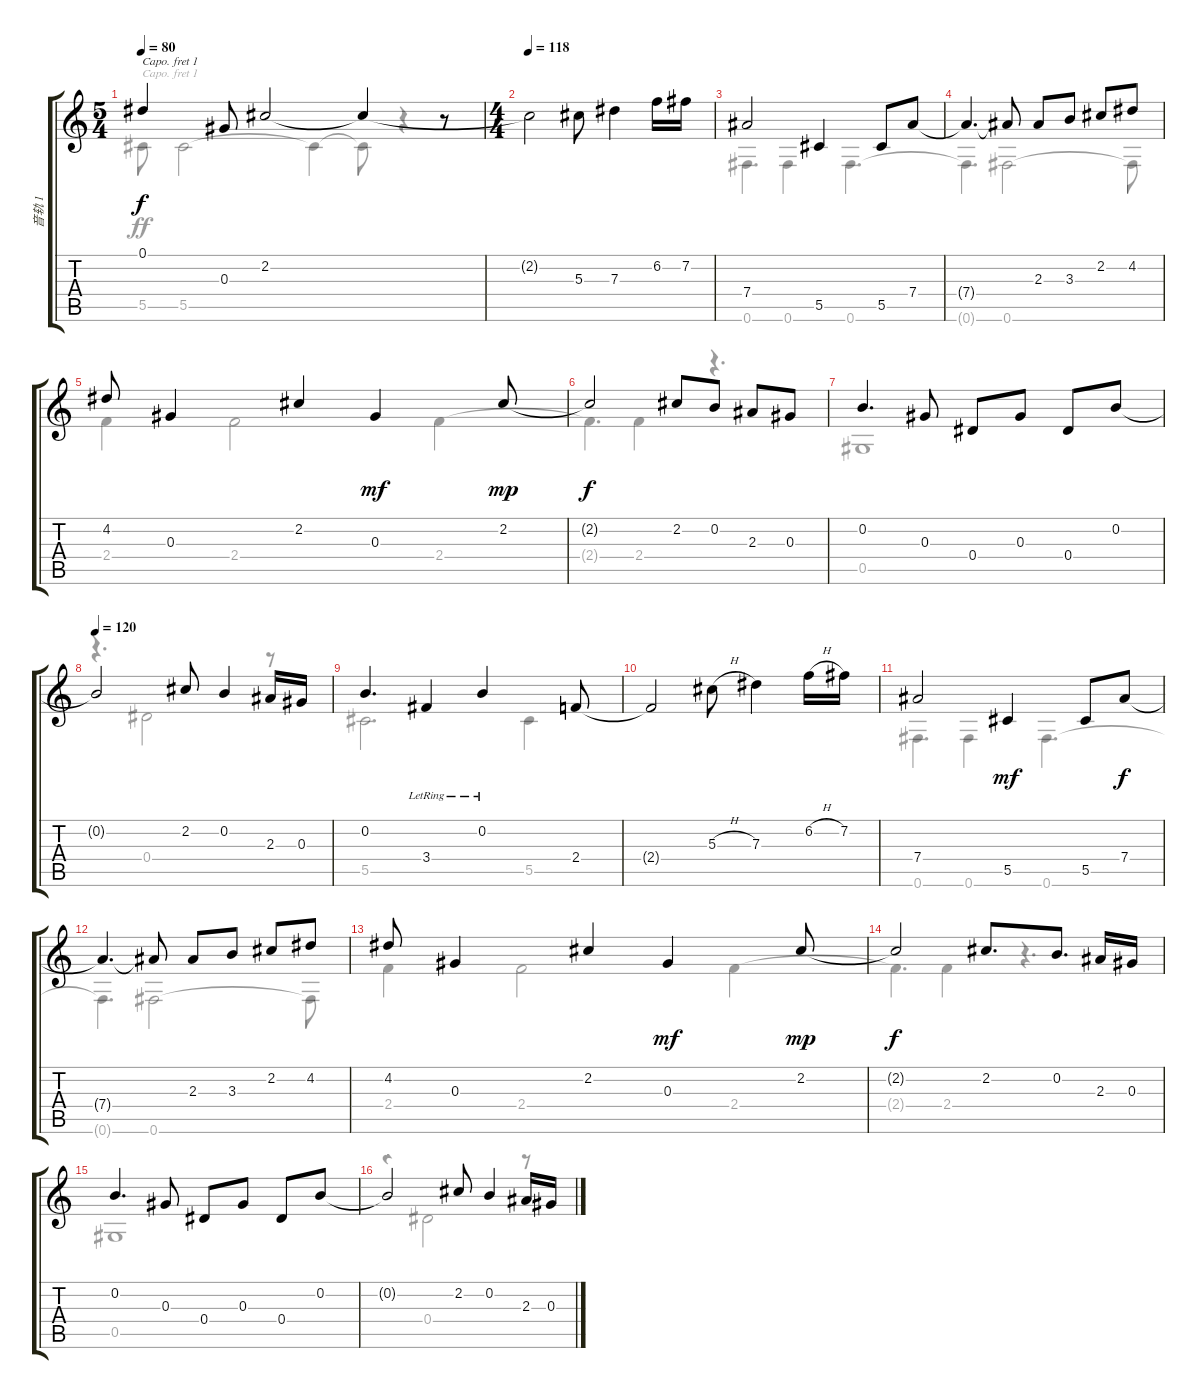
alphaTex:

\track ("音轨 1" "音轨 1") {instrument acousticguitarsteel}
\staff {score tabs}
\capo 1
\tuning (D4 Bb3 G3 D3 G2 F2) {hide}
\voice
\ts (5 4)
\tempo 80
\clef g2
\ks c
0.1.4{dy f} 0.3.8 2.2.2 2.2{t}.4 r.8 |
\ts (4 4)
\tempo 118
2.2{t}.2 5.3.8 7.3.4 6.2.16 7.2.16 |
7.4.2 5.5.4 5.5.8 7.4.8 |
7.4{t}.4{d} 7.4{t}.8 2.3.8 3.3.8 2.2.8 4.2.8 |
4.2.8 0.3.4 2.2.4 0.3.4{dy mf} 2.2.8{dy mp} |
2.2{t}.2{dy f} 2.2.8 0.2.8 2.3.8 0.3.8 |
0.2.4{d} 0.3.8 0.4.8 0.3.8 0.4.8 0.2.8 |
\tempo 120
0.2{t}.2 2.2.8 0.2.4 2.3.16 0.3.16 |
0.2.4{d} 3.4{lr}.4 0.2{lr}.4 2.4.8 |
2.4{t}.2 5.3{h}.8 7.3.4 6.2{h}.16 7.2.16 |
7.4.2 5.5.4{dy mf} 5.5.8 7.4.8{dy f} |
7.4{t}.4{d} 7.4{t}.8 2.3.8 3.3.8 2.2.8 4.2.8 |
4.2.8 0.3.4 2.2.4 0.3.4{dy mf} 2.2.8{dy mp} |
2.2{t}.2{dy f} 2.2.8{d} 0.2.8{d} 2.3.16 0.3.16 |
0.2.4{d} 0.3.8 0.4.8 0.3.8 0.4.8 0.2.8 |
0.2{t}.2 2.2.8 0.2.4 2.3.16 0.3.16
\voice
\clef g2
\ottava regular
\simile none
\ks c
5.5{t}.8{dy ff} 5.5.2 5.5{t}.4 5.5{t}.8 r.4 |
|
0.6.4{d} 0.6.4 0.6.4{d} |
0.6{t}.4{d} 0.6.2 0.6{t}.8 |
2.4.4 2.4.2 2.4.4 |
2.4{t}.4{d} 2.4.4 r.4{d} |
0.5.1 |
r.4{d} 0.4.2 r.8 |
5.5.2{d} 5.5.4 |
|
0.6.4{d} 0.6.4 0.6.4{d} |
0.6{t}.4{d} 0.6.2 0.6{t}.8 |
2.4.4 2.4.2 2.4.4 |
2.4{t}.4{d} 2.4.4 r.4{d} |
0.5.1 |
r.4{d} 0.4.2 r.8
